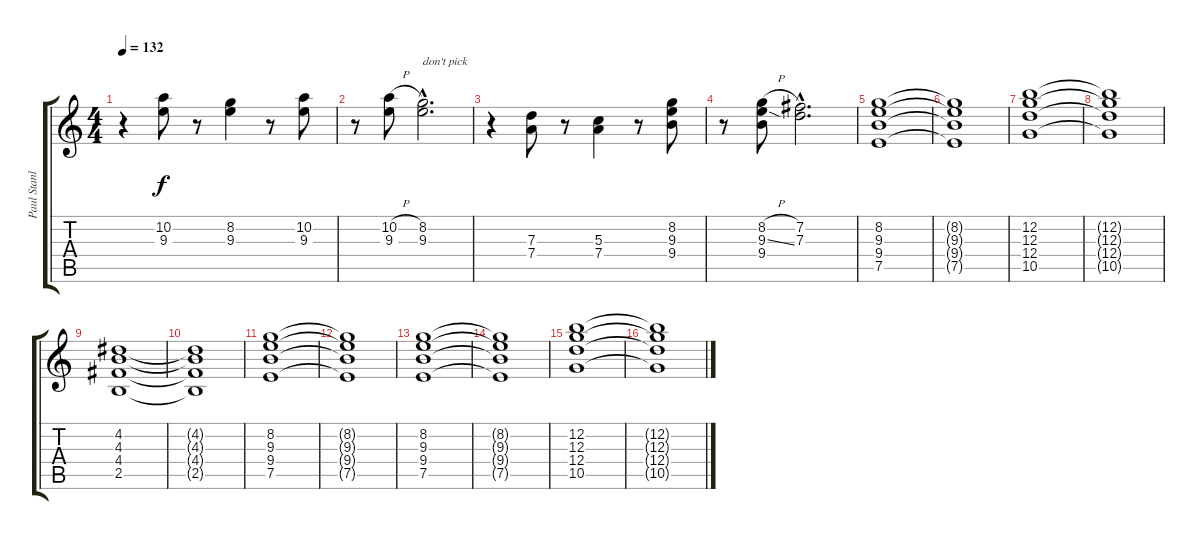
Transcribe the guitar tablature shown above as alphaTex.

\track ("Paul Stanley" "Paul Stanl") {instrument overdrivenguitar}
\staff {score tabs}
\tuning (E4 B3 G3 D3 A2 E2) {hide}
\ts (4 4)
\tempo 132
\clef g2
\ks c
r.4{dy f} (10.2 9.3).8 r.8 (8.2 9.3).4 r.8 (10.2 9.3).8 |
r.8 (10.2{h} 9.3).8 (8.2{hac} 9.3{hac}).2{d txt "don't pick"} |
r.4 (7.3 7.4).8 r.8 (5.3 7.4).4 r.8 (8.2 9.3 9.4).8 |
r.8 (8.2{h} 9.3{ss} 9.4).8 (7.2{hac} 7.3{hac}).2{d} |
(8.2 9.3 9.4 7.5).1 |
(8.2{t} 9.3{t} 9.4{t} 7.5{t}).1 |
(12.2 12.3 12.4 10.5).1 |
(12.2{t} 12.3{t} 12.4{t} 10.5{t}).1 |
(4.2 4.3 4.4 2.5).1 |
(4.2{t} 4.3{t} 4.4{t} 2.5{t}).1 |
(8.2 9.3 9.4 7.5).1 |
(8.2{t} 9.3{t} 9.4{t} 7.5{t}).1 |
(8.2 9.3 9.4 7.5).1 |
(8.2{t} 9.3{t} 9.4{t} 7.5{t}).1 |
(12.2 12.3 12.4 10.5).1 |
(12.2{t} 12.3{t} 12.4{t} 10.5{t}).1
